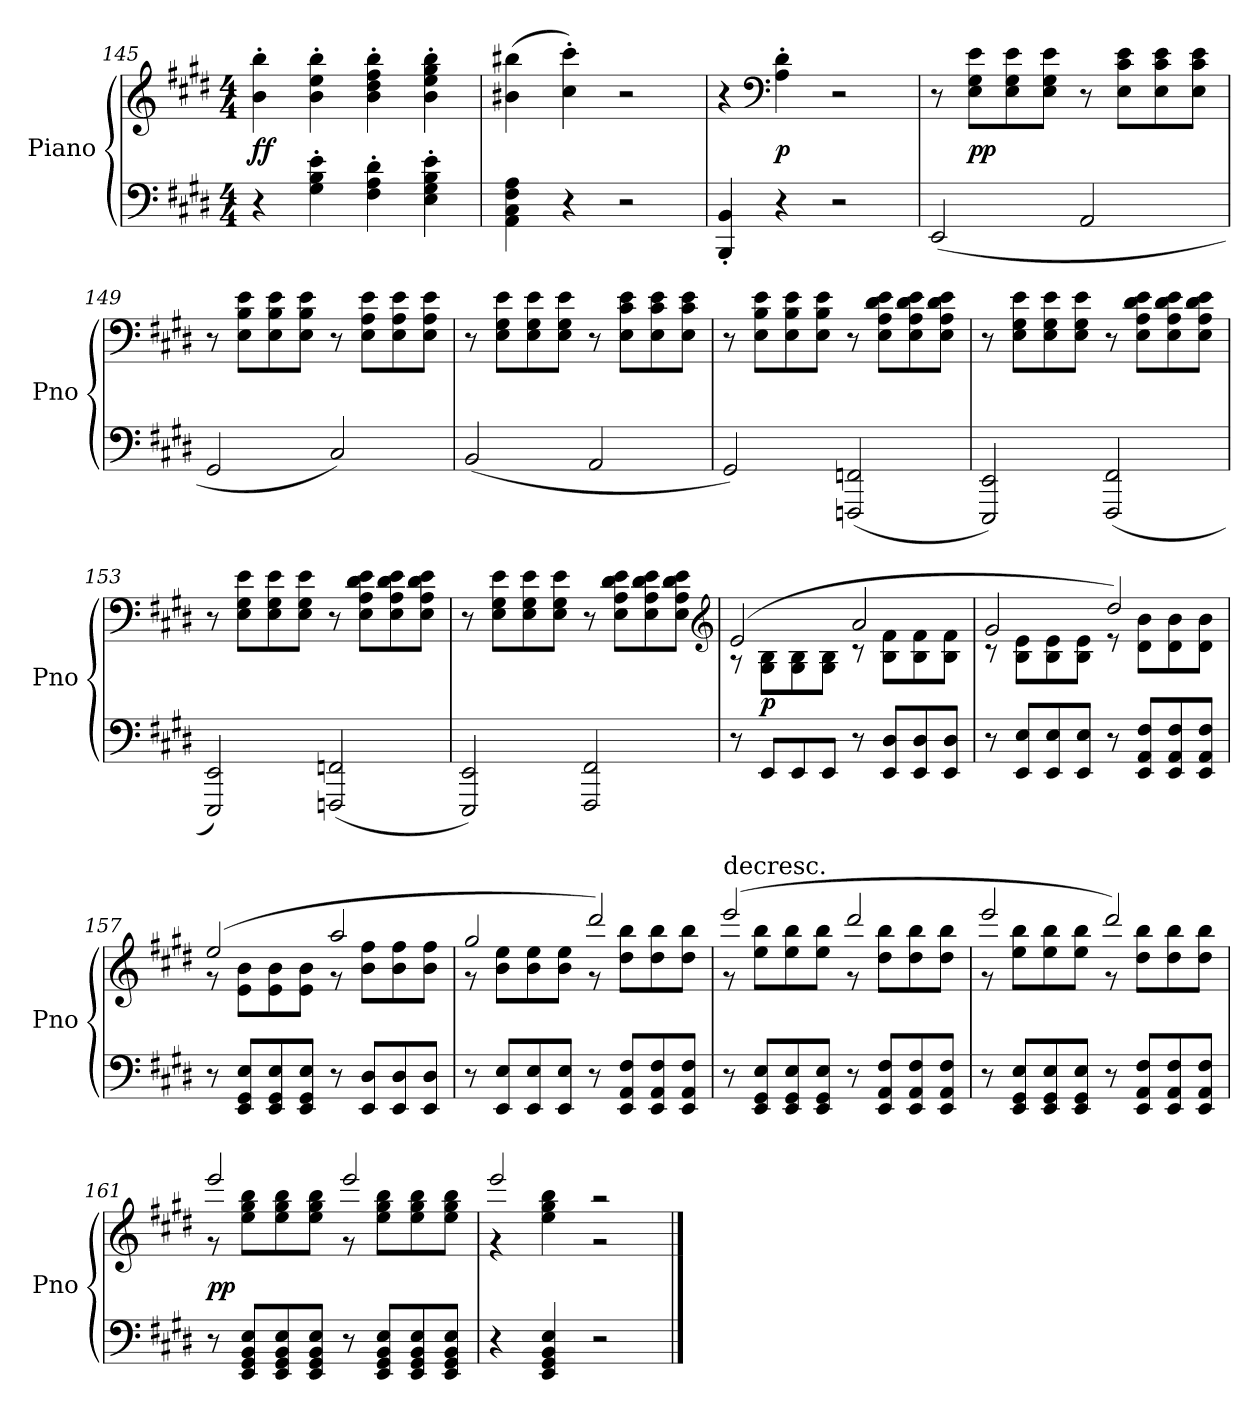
**kern	**kern	**dynam
*part1	*part1	*part1
*staff2	*staff1	*staff1/2
*I"Piano	*	*
*I'Pno	*	*
*clefF4	*clefG2	*
*k[f#c#g#d#]	*k[f#c#g#d#]	*
*E:	*E:	*
*M4/4	*M4/4	*
=145	=145	=145
4r	4b'\ 4bb'\	ff
4G#'\ 4B'\ 4e'\	4b'\ 4ee'\ 4bb'\	.
4F#'\ 4A'\ 4d#'\	4b'\ 4dd#'\ 4ff#'\ 4bb'\	.
4E'\ 4G#'\ 4B'\ 4e'\	4b'\ 4ee'\ 4gg#'\ 4bb'\	.
=146	=146	=146
4AA\ 4C#\ 4F#\ 4A\	(4b#X\ 4bb#X\	.
4r	4cc#'\ 4ccc#'\)	.
2r	2r	.
=147	=147	=147
4BBB'/ 4BB'/	4r	.
*	*clefF4	*
4r	4A'\ 4d#'\	p
2r	2r	.
=148	=148	=148
(2EE/	8r	.
.	8E\ 8G#\ 8e\L	pp
.	8E\ 8G#\ 8e\	.
.	8E\ 8G#\ 8e\J	.
2AA/	8r	.
.	8E\ 8c#\ 8e\L	.
.	8E\ 8c#\ 8e\	.
.	8E\ 8c#\ 8e\J	.
=149	=149	=149
2GG#/	8r	.
.	8E\ 8B\ 8e\L	.
.	8E\ 8B\ 8e\	.
.	8E\ 8B\ 8e\J	.
2C#/)	8r	.
.	8E\ 8A\ 8e\L	.
.	8E\ 8A\ 8e\	.
.	8E\ 8A\ 8e\J	.
=150	=150	=150
(2BB/	8r	.
.	8E\ 8G#\ 8e\L	.
.	8E\ 8G#\ 8e\	.
.	8E\ 8G#\ 8e\J	.
2AA/	8r	.
.	8E\ 8c#\ 8e\L	.
.	8E\ 8c#\ 8e\	.
.	8E\ 8c#\ 8e\J	.
=151	=151	=151
2GG#/)	8r	.
.	8E\ 8B\ 8e\L	.
.	8E\ 8B\ 8e\	.
.	8E\ 8B\ 8e\J	.
(2FFFn/ 2FFn/	8r	.
.	8E\ 8A\ 8d#\ 8e\L	.
.	8E\ 8A\ 8d#\ 8e\	.
.	8E\ 8A\ 8d#\ 8e\J	.
=152	=152	=152
2EEE/ 2EE/)	8r	.
.	8E\ 8G#\ 8e\L	.
.	8E\ 8G#\ 8e\	.
.	8E\ 8G#\ 8e\J	.
(2FFF#/ 2FF#/	8r	.
.	8E\ 8A\ 8d#\ 8e\L	.
.	8E\ 8A\ 8d#\ 8e\	.
.	8E\ 8A\ 8d#\ 8e\J	.
=153	=153	=153
2EEE/ 2EE/)	8r	.
.	8E\ 8G#\ 8e\L	.
.	8E\ 8G#\ 8e\	.
.	8E\ 8G#\ 8e\J	.
(2FFFn/ 2FFn/	8r	.
.	8E\ 8A\ 8d#\ 8e\L	.
.	8E\ 8A\ 8d#\ 8e\	.
.	8E\ 8A\ 8d#\ 8e\J	.
=154	=154	=154
2EEE/ 2EE/)	8r	.
.	8E\ 8G#\ 8e\L	.
.	8E\ 8G#\ 8e\	.
.	8E\ 8G#\ 8e\J	.
2FFF#/ 2FF#/	8r	.
.	8E\ 8A\ 8d#\ 8e\L	.
.	8E\ 8A\ 8d#\ 8e\	.
.	8E\ 8A\ 8d#\ 8e\J	.
*	*clefG2	*
=155	=155	=155
*	*^	*
8r	(2e/	8r	.
8EE/L	.	8G#\ 8B\L	p
8EE/	.	8G#\ 8B\	.
8EE/J	.	8G#\ 8B\J	.
8r	2a/	8r	.
8EE/ 8D#/L	.	8B\ 8f#\L	.
8EE/ 8D#/	.	8B\ 8f#\	.
8EE/ 8D#/J	.	8B\ 8f#\J	.
=156	=156	=156	=156
8r	2g#/	8r	.
8EE/ 8E/L	.	8B\ 8e\L	.
8EE/ 8E/	.	8B\ 8e\	.
8EE/ 8E/J	.	8B\ 8e\J	.
8r	2dd#/)	8r	.
8EE/ 8AA/ 8F#/L	.	8d#\ 8b\L	.
8EE/ 8AA/ 8F#/	.	8d#\ 8b\	.
8EE/ 8AA/ 8F#/J	.	8d#\ 8b\J	.
=157	=157	=157	=157
8r	(2ee/	8r	.
8EE/ 8GG#/ 8E/L	.	8e\ 8b\L	.
8EE/ 8GG#/ 8E/	.	8e\ 8b\	.
8EE/ 8GG#/ 8E/J	.	8e\ 8b\J	.
8r	2aa/	8r	.
8EE/ 8D#/L	.	8b\ 8ff#\L	.
8EE/ 8D#/	.	8b\ 8ff#\	.
8EE/ 8D#/J	.	8b\ 8ff#\J	.
=158	=158	=158	=158
8r	2gg#/	8r	.
8EE/ 8E/L	.	8b\ 8ee\L	.
8EE/ 8E/	.	8b\ 8ee\	.
8EE/ 8E/J	.	8b\ 8ee\J	.
8r	2ddd#/)	8r	.
8EE/ 8AA/ 8F#/L	.	8dd#\ 8bb\L	.
8EE/ 8AA/ 8F#/	.	8dd#\ 8bb\	.
8EE/ 8AA/ 8F#/J	.	8dd#\ 8bb\J	.
=159	=159	=159	=159
!	!LO:TX:t=decresc.	!	!
8r	(2eee/	8r	.
8EE/ 8GG#/ 8E/L	.	8ee\ 8bb\L	.
8EE/ 8GG#/ 8E/	.	8ee\ 8bb\	.
8EE/ 8GG#/ 8E/J	.	8ee\ 8bb\J	.
8r	2ddd#/	8r	.
8EE/ 8AA/ 8F#/L	.	8dd#\ 8bb\L	.
8EE/ 8AA/ 8F#/	.	8dd#\ 8bb\	.
8EE/ 8AA/ 8F#/J	.	8dd#\ 8bb\J	.
=160	=160	=160	=160
8r	2eee/	8r	.
8EE/ 8GG#/ 8E/L	.	8ee\ 8bb\L	.
8EE/ 8GG#/ 8E/	.	8ee\ 8bb\	.
8EE/ 8GG#/ 8E/J	.	8ee\ 8bb\J	.
8r	2ddd#/)	8r	.
8EE/ 8AA/ 8F#/L	.	8dd#\ 8bb\L	.
8EE/ 8AA/ 8F#/	.	8dd#\ 8bb\	.
8EE/ 8AA/ 8F#/J	.	8dd#\ 8bb\J	.
=161	=161	=161	=161
8r	2eee/	8r	pp
8EE/ 8GG#/ 8BB/ 8E/L	.	8ee\ 8gg#\ 8bb\L	.
8EE/ 8GG#/ 8BB/ 8E/	.	8ee\ 8gg#\ 8bb\	.
8EE/ 8GG#/ 8BB/ 8E/J	.	8ee\ 8gg#\ 8bb\J	.
8r	2eee/	8r	.
8EE/ 8GG#/ 8BB/ 8E/L	.	8ee\ 8gg#\ 8bb\L	.
8EE/ 8GG#/ 8BB/ 8E/	.	8ee\ 8gg#\ 8bb\	.
8EE/ 8GG#/ 8BB/ 8E/J	.	8ee\ 8gg#\ 8bb\J	.
=162	=162	=162	=162
4r	2eee/	4r	.
4EE/ 4GG#/ 4BB/ 4E/	.	4ee\ 4gg#\ 4bb\	.
2r	2r	2r	.
*	*v	*v	*
==	==	==
*-	*-	*-
